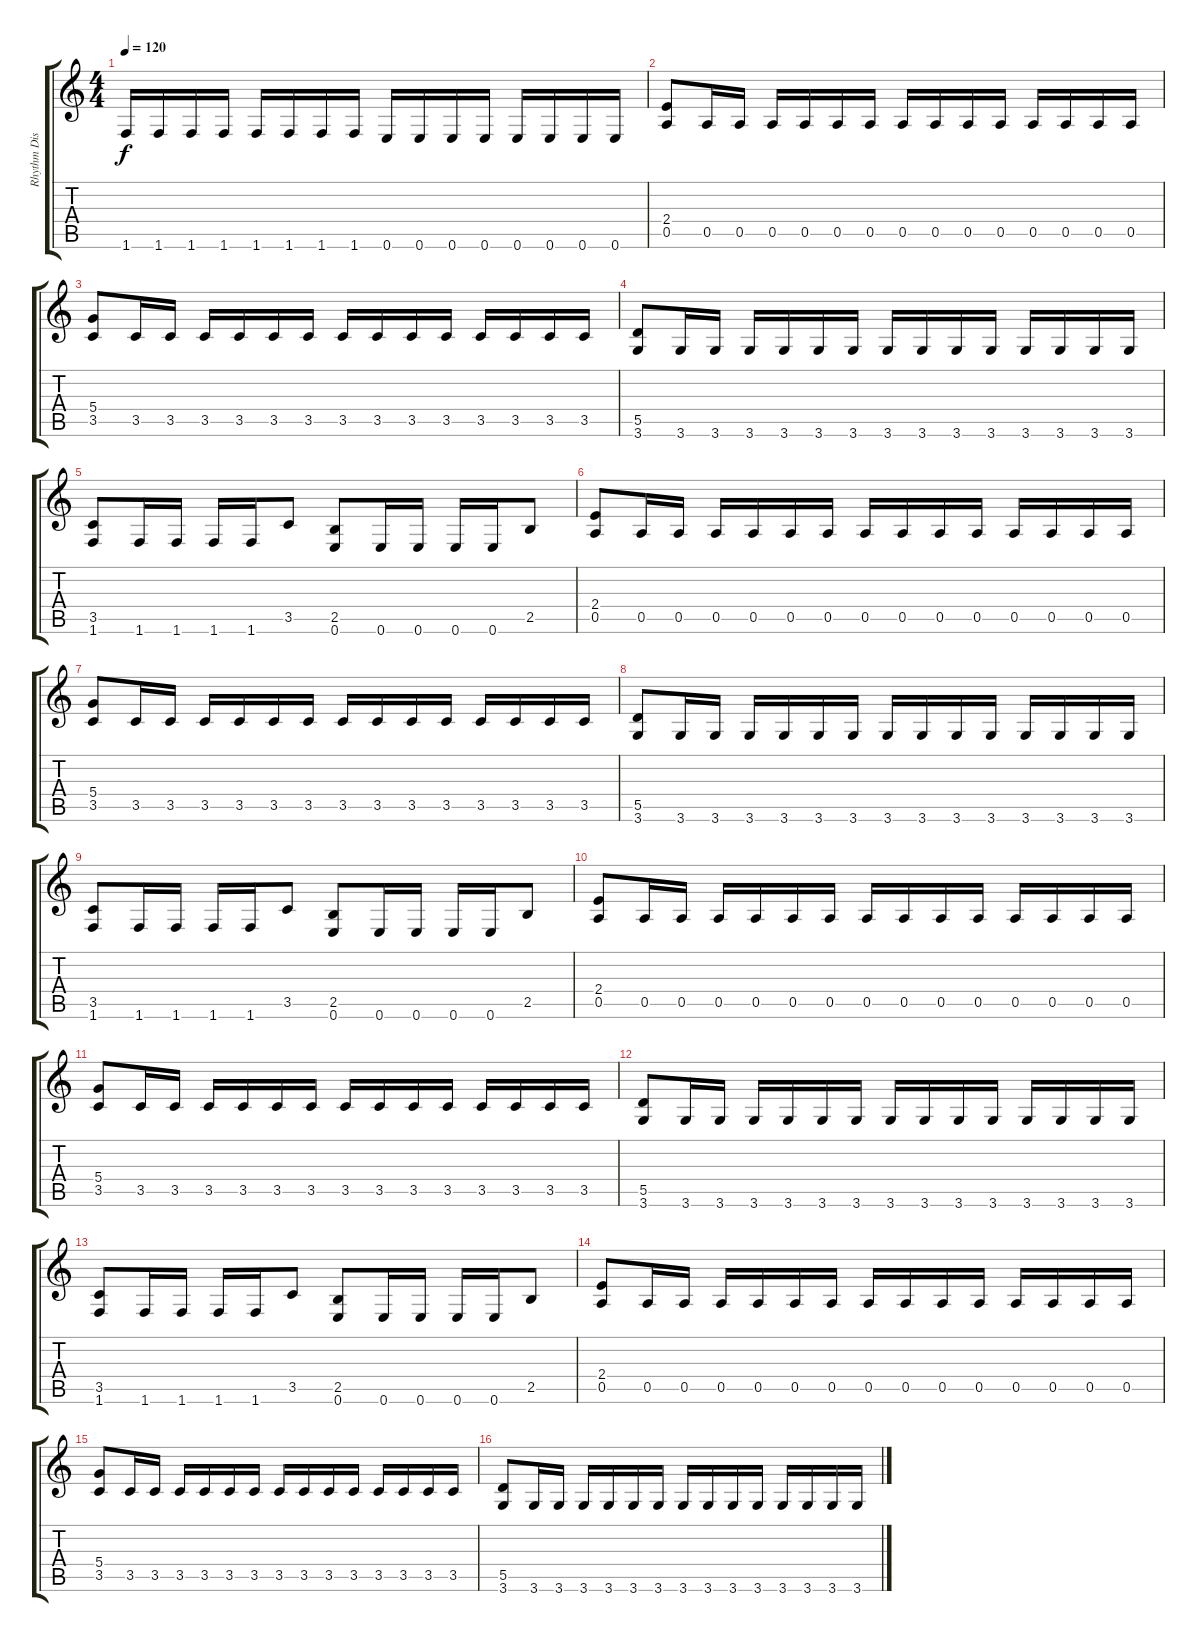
\track ("Rhythm Distortion" "Rhythm Dis") {instrument distortionguitar}
\staff {score tabs}
\tuning (E4 B3 G3 D3 A2 E2) {hide}
\ts (4 4)
\tempo 120
\clef g2
\ks c
1.6.16{dy f} 1.6.16 1.6.16 1.6.16 1.6.16 1.6.16 1.6.16 1.6.16 0.6.16 0.6.16 0.6.16 0.6.16 0.6.16 0.6.16 0.6.16 0.6.16 |
(2.4 0.5).8 0.5.16 0.5.16 0.5.16 0.5.16 0.5.16 0.5.16 0.5.16 0.5.16 0.5.16 0.5.16 0.5.16 0.5.16 0.5.16 0.5.16 |
(5.4 3.5).8 3.5.16 3.5.16 3.5.16 3.5.16 3.5.16 3.5.16 3.5.16 3.5.16 3.5.16 3.5.16 3.5.16 3.5.16 3.5.16 3.5.16 |
(5.5 3.6).8 3.6.16 3.6.16 3.6.16 3.6.16 3.6.16 3.6.16 3.6.16 3.6.16 3.6.16 3.6.16 3.6.16 3.6.16 3.6.16 3.6.16 |
(3.5 1.6).8 1.6.16 1.6.16 1.6.16 1.6.16 3.5.8 (2.5 0.6).8 0.6.16 0.6.16 0.6.16 0.6.16 2.5.8 |
(2.4 0.5).8 0.5.16 0.5.16 0.5.16 0.5.16 0.5.16 0.5.16 0.5.16 0.5.16 0.5.16 0.5.16 0.5.16 0.5.16 0.5.16 0.5.16 |
(5.4 3.5).8 3.5.16 3.5.16 3.5.16 3.5.16 3.5.16 3.5.16 3.5.16 3.5.16 3.5.16 3.5.16 3.5.16 3.5.16 3.5.16 3.5.16 |
(5.5 3.6).8 3.6.16 3.6.16 3.6.16 3.6.16 3.6.16 3.6.16 3.6.16 3.6.16 3.6.16 3.6.16 3.6.16 3.6.16 3.6.16 3.6.16 |
(3.5 1.6).8 1.6.16 1.6.16 1.6.16 1.6.16 3.5.8 (2.5 0.6).8 0.6.16 0.6.16 0.6.16 0.6.16 2.5.8 |
(2.4 0.5).8 0.5.16 0.5.16 0.5.16 0.5.16 0.5.16 0.5.16 0.5.16 0.5.16 0.5.16 0.5.16 0.5.16 0.5.16 0.5.16 0.5.16 |
(5.4 3.5).8 3.5.16 3.5.16 3.5.16 3.5.16 3.5.16 3.5.16 3.5.16 3.5.16 3.5.16 3.5.16 3.5.16 3.5.16 3.5.16 3.5.16 |
(5.5 3.6).8 3.6.16 3.6.16 3.6.16 3.6.16 3.6.16 3.6.16 3.6.16 3.6.16 3.6.16 3.6.16 3.6.16 3.6.16 3.6.16 3.6.16 |
(3.5 1.6).8 1.6.16 1.6.16 1.6.16 1.6.16 3.5.8 (2.5 0.6).8 0.6.16 0.6.16 0.6.16 0.6.16 2.5.8 |
(2.4 0.5).8 0.5.16 0.5.16 0.5.16 0.5.16 0.5.16 0.5.16 0.5.16 0.5.16 0.5.16 0.5.16 0.5.16 0.5.16 0.5.16 0.5.16 |
(5.4 3.5).8 3.5.16 3.5.16 3.5.16 3.5.16 3.5.16 3.5.16 3.5.16 3.5.16 3.5.16 3.5.16 3.5.16 3.5.16 3.5.16 3.5.16 |
(5.5 3.6).8 3.6.16 3.6.16 3.6.16 3.6.16 3.6.16 3.6.16 3.6.16 3.6.16 3.6.16 3.6.16 3.6.16 3.6.16 3.6.16 3.6.16
